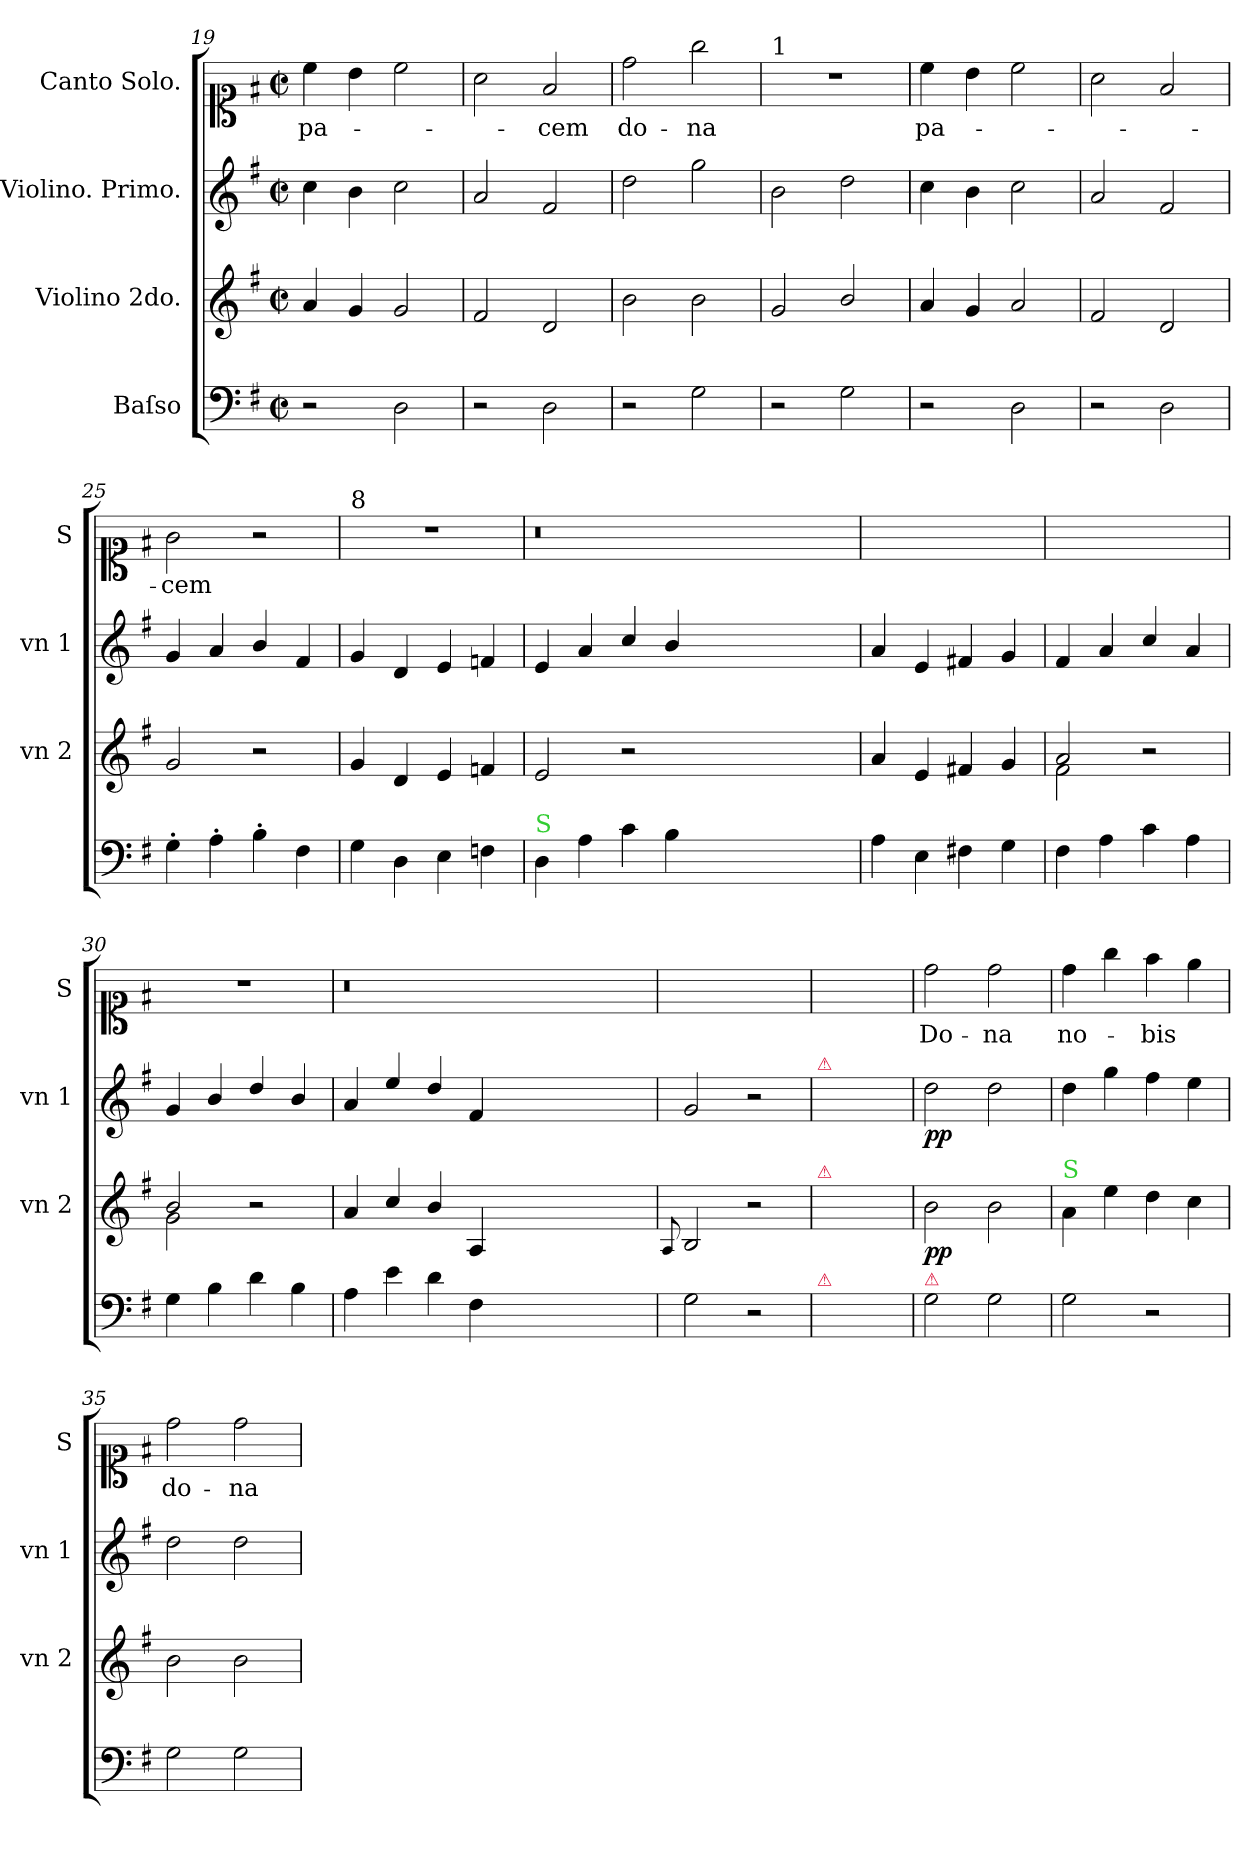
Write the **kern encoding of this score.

**kern	**dynam	**kern	**dynam	**kern	**dynam	**kern	**text
*part4	*part4	*part3	*part3	*part2	*part2	*part1	*part1
*staff4	*staff4	*staff3	*staff3	*staff2	*staff2	*staff1	*staff1
*I"Baſso	*	*I"Violino 2do.	*	*I"Violino. Primo.	*	*I"Canto Solo.	*
*	*	*I'vn 2	*	*I'vn 1	*	*I'S	*
*clefF4	*	*clefG2	*	*clefG2	*	*clefC1	*
*k[f#]	*	*k[f#]	*	*k[f#]	*	*k[f#]	*
*G:	*	*G:	*	*G:	*	*G:	*
*M2/2	*	*M2/2	*	*M2/2	*	*M2/2	*
*met(c|)	*	*met(c|)	*	*met(c|)	*	*met(c|)	*
=19	=19	=19	=19	=19	=19	=19	=19
2r	.	4a/	.	4cc\	.	4cc\	pa-
.	.	4g/	.	4b\	.	4b\	.
2D\	.	2g/	.	2cc\	.	2cc\	.
=20	=20	=20	=20	=20	=20	=20	=20
2r	.	2f#/	.	2a/	.	2a\	.
2D\	.	2d/	.	2f#/	.	2f#/	-cem
=21	=21	=21	=21	=21	=21	=21	=21
2r	.	2b\	.	2dd\	.	2dd\	do-
2G\	.	2b\	.	2gg\	.	2gg\	-na
=22	=22	=22	=22	=22	=22	=22	=22
!	!	!	!	!	!	!LO:TX:a:t=1	!
2r	.	2g/	.	2b\	.	1r	.
2G\	.	2b/	.	2dd\	.	.	.
=23	=23	=23	=23	=23	=23	=23	=23
2r	.	4a/	.	4cc\	.	4cc\	pa-
.	.	4g/	.	4b\	.	4b\	.
2D\	.	2a/	.	2cc\	.	2cc\	.
=24	=24	=24	=24	=24	=24	=24	=24
2r	.	2f#/	.	2a/	.	2a\	.
2D\	.	2d/	.	2f#/	.	2f#/	.
=25	=25	=25	=25	=25	=25	=25	=25
!	!LO:DY:b	!	!	!	!LO:DY:b	!	!
4G'\	forte.	2g/	.	4g/	for.	2g\	-cem
4A'\	.	.	.	4a/	.	.	.
4B'\	.	2r	.	4b/	.	2r	.
4F#\	.	.	.	4f#/	.	.	.
=26	=26	=26	=26	=26	=26	=26	=26
!	!	!	!	!	!	!LO:TX:a:t=8	!
4G\	.	4g/	.	4g/	.	1r	.
4D\	.	4d/	.	4d/	.	.	.
4E\	.	4e/	.	4e/	.	.	.
4Fn\	.	4fn/	.	4fn/	.	.	.
=27	=27	=27	=27	=27	=27	=27	=27
!LO:TX:a:color=limegreen:t=S	!	!	!	!	!	!	!
4D\	.	2e/	.	4e/	.	0.r	.
4A\	.	.	.	4a/	.	.	.
4c\	.	2r	.	4cc/	.	.	.
4B\	.	.	.	4b/	.	.	.
0ryy	.	0ryy	.	0ryy	.	.	.
=28	=28	=28	=28	=28	=28	=28	=28
4A\	.	4a/	.	4a/	.	1ryy	.
4E\	.	4e/	.	4e/	.	.	.
4F#X\	.	4f#X/	.	4f#X/	.	.	.
4G\	.	4g/	.	4g/	.	.	.
=29	=29	=29	=29	=29	=29	=29	=29
*	*	*^	*	*	*	*	*
4F#\	.	2a/	2f#\	.	4f#/	.	1ryy	.
4A\	.	.	.	.	4a/	.	.	.
4c\	.	2r	2ryy	.	4cc/	.	.	.
4A\	.	.	.	.	4a/	.	.	.
=30	=30	=30	=30	=30	=30	=30	=30	=30
4G\	.	2b/	2g\	.	4g/	.	1r	.
4B\	.	.	.	.	4b/	.	.	.
4d\	.	2r	2ryy	.	4dd/	.	.	.
4B\	.	.	.	.	4b/	.	.	.
*	*	*v	*v	*	*	*	*	*
=31	=31	=31	=31	=31	=31	=31	=31
4A\	.	4a/	.	4a/	.	0.r	.
4e\	.	4cc/	.	4ee/	.	.	.
4d\	.	4b/	.	4dd/	.	.	.
4F#\	.	4A/	.	4f#/	.	.	.
0ryy	.	0ryy	.	0ryy	.	.	.
=32	=32	=32	=32	=32	=32	=32	=32
.	.	8qqA/	.	.	.	.	.
2G\	.	2B/	.	2g/	.	1ryy	.
2r	.	2r	.	2r	.	.	.
=	=	=	=	=	=	=	=
!	!	!	!	!LO:TX:a:color=crimson:t=⚠	!	!	!
!	!	!LO:TX:a:color=crimson:t=⚠	!	!	!	!	!
!LO:TX:a:color=crimson:t=⚠	!	!	!	!	!	!	!
1ryy	.	1ryy	.	1ryy	.	1ryy	.
=33	=33	=33	=33	=33	=33	=33	=33
!LO:TX:a:color=crimson:t=⚠	!	!	!	!	!	!	!
!	!	!	!LO:DY:b	!	!LO:DY:b	!	!
2G\	.	2b\	pp.	2dd\	pp.	2dd\	Do-
2G\	.	2b\	.	2dd\	.	2dd\	-na
=34	=34	=34	=34	=34	=34	=34	=34
!	!	!LO:TX:a:color=limegreen:t=S	!	!	!	!	!
2G\	.	4a\	.	4dd\	.	4dd\	no-
.	.	4ee\	.	4gg\	.	4gg\	.
2r	.	4dd\	.	4ff#\	.	4ff#\	-bis
.	.	4cc\	.	4ee\	.	4ee\	.
=35	=35	=35	=35	=35	=35	=35	=35
2G\	.	2b\	.	2dd\	.	2dd\	do-
2G\	.	2b\	.	2dd\	.	2dd\	-na
=	=	=	=	=	=	=	=
*-	*-	*-	*-	*-	*-	*-	*-
